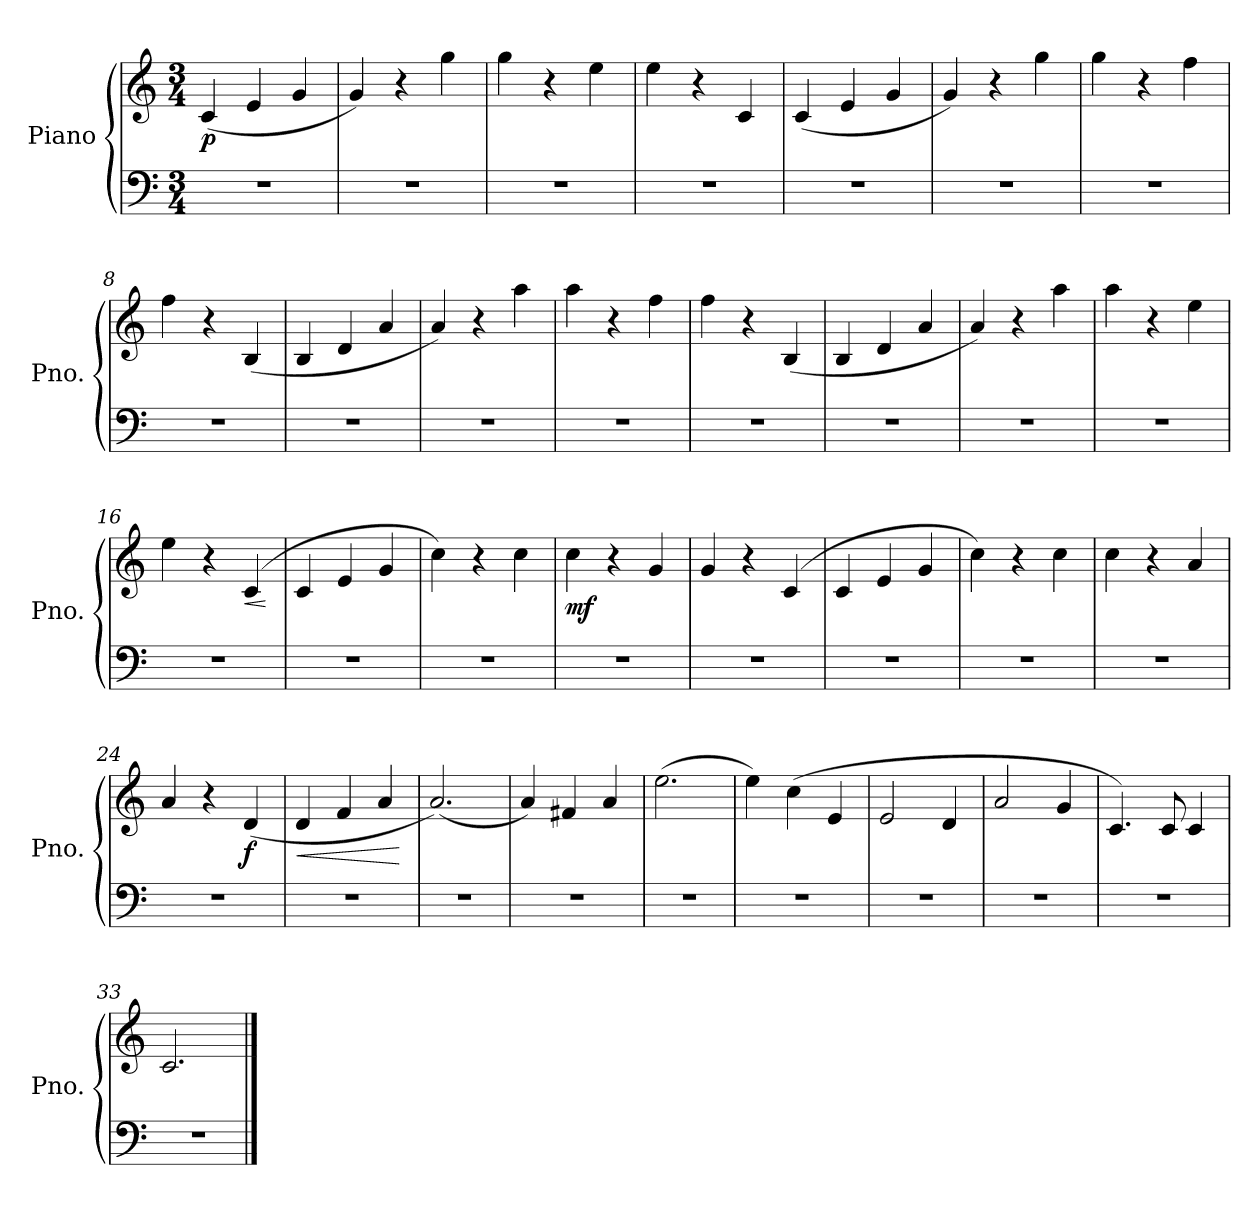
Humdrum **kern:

**kern	**kern	**dynam
*part1	*part1	*part1
*staff2	*staff1	*staff1/2
*I"Piano	*	*
*I'Pno.	*	*
*clefF4	*clefG2	*
*k[]	*k[]	*
*M3/4	*M3/4	*
=1	=1	=1
!	!	!LO:DY:b
2.r	(<4c/	p
.	4e/	.
.	4g/	.
=2	=2	=2
2.r	4g/)	.
.	4r	.
.	4gg\	.
=3	=3	=3
2.r	4gg\	.
.	4r	.
.	4ee\	.
=4	=4	=4
2.r	4ee\	.
.	4r	.
.	4c/	.
=5	=5	=5
2.r	(<4c/	.
.	4e/	.
.	4g/	.
=6	=6	=6
2.r	4g/)	.
.	4r	.
.	4gg\	.
=7	=7	=7
2.r	4gg\	.
.	4r	.
.	4ff\	.
=8	=8	=8
2.r	4ff\	.
.	4r	.
.	(>4B/	.
=9	=9	=9
2.r	4B/	.
.	4d/	.
.	4a/	.
=10	=10	=10
2.r	4a/)	.
.	4r	.
.	4aa\	.
=11	=11	=11
2.r	4aa\	.
.	4r	.
.	4ff\	.
=12	=12	=12
2.r	4ff\	.
.	4r	.
.	(>4B/	.
=13	=13	=13
2.r	4B/	.
.	4d/	.
.	4a/	.
!!LO:LB:g=z
=14	=14	=14
2.r	4a/)	.
.	4r	.
.	4aa\	.
=15	=15	=15
2.r	4aa\	.
.	4r	.
.	4ee\	.
=16	=16	=16
2.r	4ee\	.
.	4r	.
!	!	!LO:HP:b
.	(>4c/	<
.	.	[
=17	=17	=17
2.r	4c/	.
.	4e/	.
.	4g/	.
=18	=18	=18
2.r	4cc\)	.
.	4r	.
.	4cc\	.
=19	=19	=19
!	!	!LO:DY:b
2.r	4cc\	mf
.	4r	.
.	4g/	.
=20	=20	=20
2.r	4g/	.
.	4r	.
.	(>4c/	.
=21	=21	=21
2.r	4c/	.
.	4e/	.
.	4g/	.
=22	=22	=22
2.r	4cc\)	.
.	4r	.
.	4cc\	.
=23	=23	=23
2.r	4cc\	.
.	4r	.
.	4a/	.
=24	=24	=24
2.r	4a/	.
.	4r	.
!	!	!LO:DY:b
.	(>4d/	f
=25	=25	=25
!	!	!LO:HP:b
2.r	4d/	<
.	4f/	.
.	4a/	.
.	.	[
=26	=26	=26
2.r	(<2.a/)	.
!!LO:LB:g=z
=27	=27	=27
2.r	4a/)	.
.	4f#X/	.
.	4a/	.
=28	=28	=28
2.r	(>2.ee\	.
=29	=29	=29
2.r	4ee\)	.
.	(>4cc\	.
.	4e/	.
=30	=30	=30
2.r	2e/	.
.	4d/	.
=31	=31	=31
2.r	2a/	.
.	4g/	.
=32	=32	=32
2.r	4.c/)	.
.	8c/	.
.	4c/	.
=33	=33	=33
2.r	2.c/	.
==	==	==
*-	*-	*-
